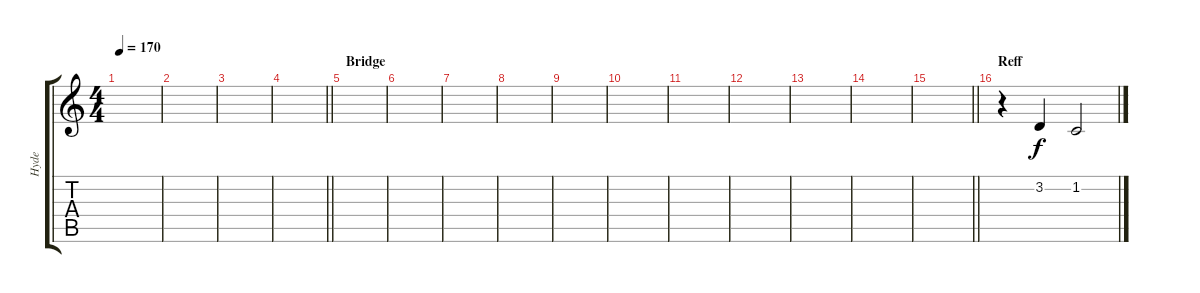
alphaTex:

\track ("Hyde " "Hyde ") {instrument choiraahs}
\staff {score tabs}
\tuning (E4 B3 G3 D3 A2 E2) {hide}
\ts (4 4)
\tempo 170
\clef g2
\ks c
|
|
|
\barLineRight lightlight
|
\section ("" "Bridge")
|
|
|
|
|
|
|
|
|
|
\barLineRight lightlight
|
\section ("" "Reff")
r.4 3.2.4 1.2.2
